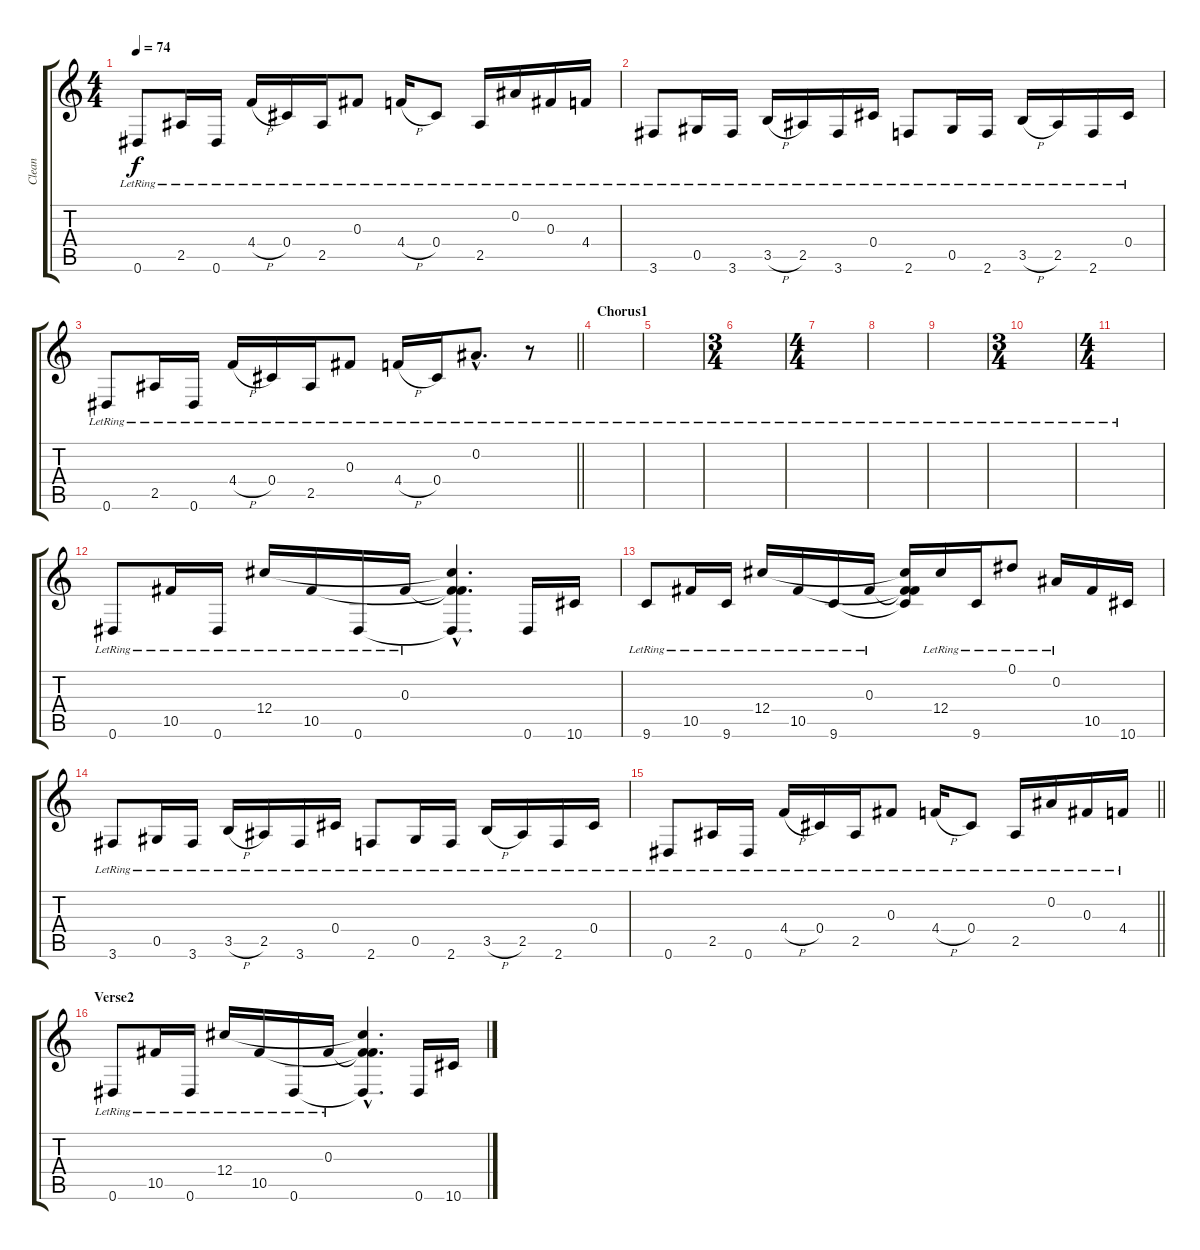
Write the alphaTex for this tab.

\track ("Clean" "Clean") {instrument acousticguitarsteel}
\staff {score tabs}
\tuning (Eb4 Bb3 Gb3 Db3 Ab2 Eb2) {hide}
\ts (4 4)
\tempo 74
\clef g2
\ks c
0.6{lr}.8{dy f} 2.5{lr}.16 0.6{lr}.16 4.4{h lr}.16 0.4{lr}.16 2.5{lr}.16 0.3{lr}.8 4.4{h lr}.16 0.4{lr}.8 2.5{lr}.16 0.2{lr}.16 0.3{lr}.16 4.4{lr}.16 |
3.6{lr}.8 0.5{lr}.16 3.6{lr}.16 3.5{h lr}.16 2.5{lr}.16 3.6{lr}.16 0.4{lr}.16 2.6{lr}.8 0.5{lr}.16 2.6{lr}.16 3.5{h lr}.16 2.5{lr}.16 2.6{lr}.16 0.4{lr}.16 |
\barLineRight lightlight
0.6{lr}.8 2.5{lr}.16 0.6{lr}.16 4.4{h lr}.16 0.4{lr}.16 2.5{lr}.16 0.3{lr}.8 4.4{h lr}.16 0.4{lr}.16 0.2{hac lr}.8{d} r.8 |
\section ("" "Chorus1")
|
|
\ts (3 4)
|
\ts (4 4)
|
|
|
\ts (3 4)
|
\ts (4 4)
|
0.6{lr}.8 10.5{lr}.16 0.6{lr}.16 12.4{lr}.16 10.5{lr}.16 0.6{lr}.16 0.3{lr}.16 (0.3{hac t} 12.4{hac t} 10.5{hac t} 0.6{hac t}).4{d} 0.6.16 10.6.16 |
9.6{lr}.8 10.5{lr}.16 9.6{lr}.16 12.4{lr}.16 10.5{lr}.16 9.6{lr}.16 0.3{lr}.16 (0.3{t} 12.4{t} 10.5{t} 9.6{t}).16 12.4{lr}.16 9.6{lr}.16 0.1{lr}.8 0.2{lr}.16 10.5.16 10.6.16 |
3.6{lr}.8 0.5{lr}.16 3.6{lr}.16 3.5{h lr}.16 2.5{lr}.16 3.6{lr}.16 0.4{lr}.16 2.6{lr}.8 0.5{lr}.16 2.6{lr}.16 3.5{h lr}.16 2.5{lr}.16 2.6{lr}.16 0.4{lr}.16 |
\barLineRight lightlight
0.6{lr}.8 2.5{lr}.16 0.6{lr}.16 4.4{h lr}.16 0.4{lr}.16 2.5{lr}.16 0.3{lr}.8 4.4{h lr}.16 0.4{lr}.8 2.5{lr}.16 0.2{lr}.16 0.3{lr}.16 4.4{lr}.16 |
\section ("" "Verse2")
0.6{lr}.8 10.5{lr}.16 0.6{lr}.16 12.4{lr}.16 10.5{lr}.16 0.6{lr}.16 0.3{lr}.16 (0.3{hac t} 12.4{hac t} 10.5{hac t} 0.6{hac t}).4{d} 0.6.16 10.6.16
